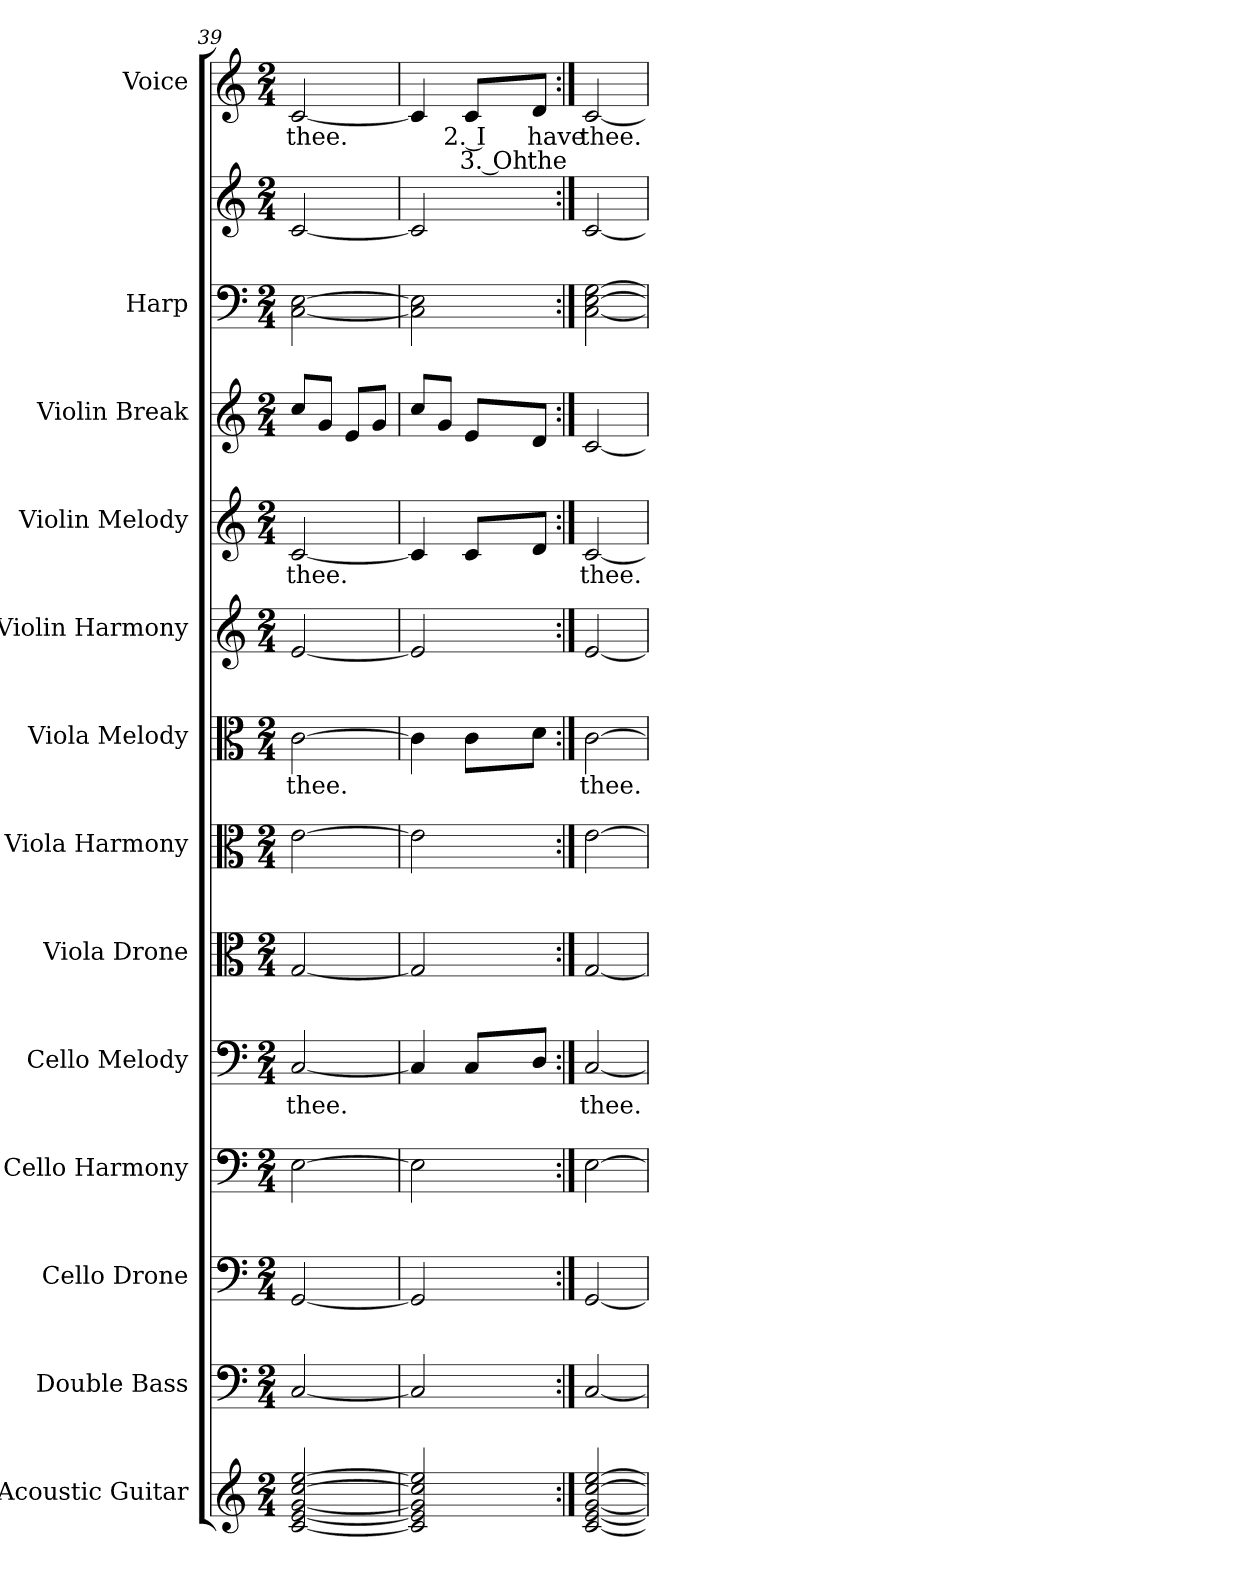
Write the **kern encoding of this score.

**kern	**kern	**kern	**kern	**kern	**text	**kern	**kern	**kern	**text	**kern	**kern	**text	**kern	**kern	**kern	**kern	**text	**text
*part13	*part12	*part11	*part10	*part9	*part9	*part8	*part7	*part6	*part6	*part5	*part4	*part4	*part3	*part2	*part2	*part1	*part1	*part1
*staff14	*staff13	*staff12	*staff11	*staff10	*staff10	*staff9	*staff8	*staff7	*staff7	*staff6	*staff5	*staff5	*staff4	*staff3	*staff2	*staff1	*staff1	*staff1
*I"Acoustic Guitar	*I"Double Bass	*I"Cello Drone	*I"Cello Harmony	*I"Cello Melody	*	*I"Viola Drone	*I"Viola Harmony	*I"Viola Melody	*	*I"Violin Harmony	*I"Violin Melody	*	*I"Violin Break	*I"Harp	*	*I"Voice	*	*
*I'A. Gtr.	*I'Bass	*I'Drone	*I'Harmony	*I'Melody	*	*I'Drone	*I'Harmony	*I'Melody	*	*I'Harmony	*I'Melody	*	*I'Break	*I'Hp.	*	*I'Voice	*	*
*clefG2	*clefF4	*clefF4	*clefF4	*clefF4	*	*clefC3	*clefC3	*clefC3	*	*clefG2	*clefG2	*	*clefG2	*clefF4	*clefG2	*clefG2	*	*
*ITrd7c12	*ITrd7c12	*	*	*	*	*	*	*	*	*	*	*	*	*	*	*	*	*
*k[]	*k[]	*k[]	*k[]	*k[]	*	*k[]	*k[]	*k[]	*	*k[]	*k[]	*	*k[]	*k[]	*k[]	*k[]	*	*
*C:	*C:	*C:	*C:	*C:	*	*C:	*C:	*C:	*	*C:	*C:	*	*C:	*C:	*C:	*C:	*	*
*M2/4	*M2/4	*M2/4	*M2/4	*M2/4	*	*M2/4	*M2/4	*M2/4	*	*M2/4	*M2/4	*	*M2/4	*M2/4	*M2/4	*M2/4	*	*
=39	=39	=39	=39	=39	=39	=39	=39	=39	=39	=39	=39	=39	=39	=39	=39	=39	=39	=39
!	!	!	!	!	!LO:LY:b:color=#000000	!	!	!	!	!	!	!	!	!	!	!	!	!
!	!	!	!	!	!	!	!	!	!LO:LY:b:color=#000000	!	!	!	!	!	!	!	!	!
!	!	!	!	!	!	!	!	!	!	!	!	!LO:LY:b:color=#000000	!	!	!	!	!	!
!	!	!	!	!	!	!	!	!	!	!	!	!	!	!	!	!	!LO:LY:b:color=#000000	!
[2Ci/ [2Ei [2Gi [2ci [2ei	[2CCi/	[2GGi/	[2Ei\	[2Ci/	thee.	[2Gi/	[2ei\	[2ci\	thee.	[2ei/	[2ci/	thee.	8cci/L	[2Ci\ [2Ei	[2ci/	[2ci/	thee.	.
.	.	.	.	.	.	.	.	.	.	.	.	.	8gi/J	.	.	.	.	.
.	.	.	.	.	.	.	.	.	.	.	.	.	8ei/L	.	.	.	.	.
.	.	.	.	.	.	.	.	.	.	.	.	.	8gi/J	.	.	.	.	.
=40	=40	=40	=40	=40	=40	=40	=40	=40	=40	=40	=40	=40	=40	=40	=40	=40	=40	=40
2Ci/] 2Ei] 2Gi] 2ci] 2ei]	2CCi/]	2GGi/]	2Ei\]	4Ci/]	.	2Gi/]	2ei\]	4ci\]	.	2ei/]	4ci/]	.	8cci/L	2Ci\] 2Ei]	2ci/]	4ci/]	.	.
.	.	.	.	.	.	.	.	.	.	.	.	.	8gi/J	.	.	.	.	.
!	!	!	!	!	!	!	!	!	!	!	!	!	!	!	!	!	!LO:LY:b:color=#000000	!LO:LY:b:color=#000000
.	.	.	.	8Ci/L	.	.	.	8ci\L	.	.	8ci/L	.	8ei/L	.	.	8ci/L	2. I	3. Oh
!	!	!	!	!	!	!	!	!	!	!	!	!	!	!	!	!	!LO:LY:b:color=#000000	!LO:LY:b:color=#000000
.	.	.	.	8Di/J	.	.	.	8di\J	.	.	8di/J	.	8di/J	.	.	8di/J	have	the
=41:|!	=41:|!	=41:|!	=41:|!	=41:|!	=41:|!	=41:|!	=41:|!	=41:|!	=41:|!	=41:|!	=41:|!	=41:|!	=41:|!	=41:|!	=41:|!	=41:|!	=41:|!	=41:|!
!	!	!	!	!	!LO:LY:b:color=#000000	!	!	!	!	!	!	!	!	!	!	!	!	!
!	!	!	!	!	!	!	!	!	!LO:LY:b:color=#000000	!	!	!	!	!	!	!	!	!
!	!	!	!	!	!	!	!	!	!	!	!	!LO:LY:b:color=#000000	!	!	!	!	!	!
!	!	!	!	!	!	!	!	!	!	!	!	!	!	!	!	!	!LO:LY:b:color=#000000	!
[2Ci/ [2Ei [2Gi [2ci [2ei	[2CCi/	[2GGi/	[2Ei\	[2Ci/	thee.	[2Gi/	[2ei\	[2ci\	thee.	[2ei/	[2ci/	thee.	[2ci/	[2Ci\ [2Ei [2Gi	[2ci/	[2ci/	thee.	.
=	=	=	=	=	=	=	=	=	=	=	=	=	=	=	=	=	=	=
*-	*-	*-	*-	*-	*-	*-	*-	*-	*-	*-	*-	*-	*-	*-	*-	*-	*-	*-
